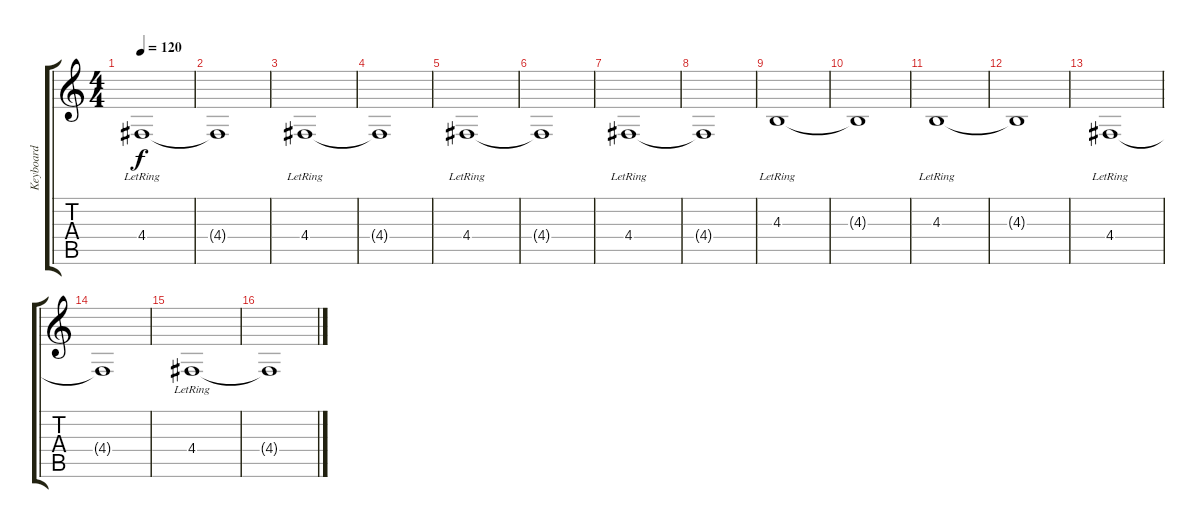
\track ("Keyboard" "Keyboard") {instrument pad7halo}
\staff {score tabs}
\tuning (E4 B3 G3 D3 A2 E2) {hide}
\ts (4 4)
\tempo 120
\clef g2
\ks c
4.4{lr}.1{dy f} |
4.4{t}.1 |
4.4{lr}.1 |
4.4{t}.1 |
4.4{lr}.1 |
4.4{t}.1 |
4.4{lr}.1 |
4.4{t}.1 |
4.3{lr}.1 |
4.3{t}.1 |
4.3{lr}.1 |
4.3{t}.1 |
4.4{lr}.1 |
4.4{t}.1 |
4.4{lr}.1 |
4.4{t}.1
